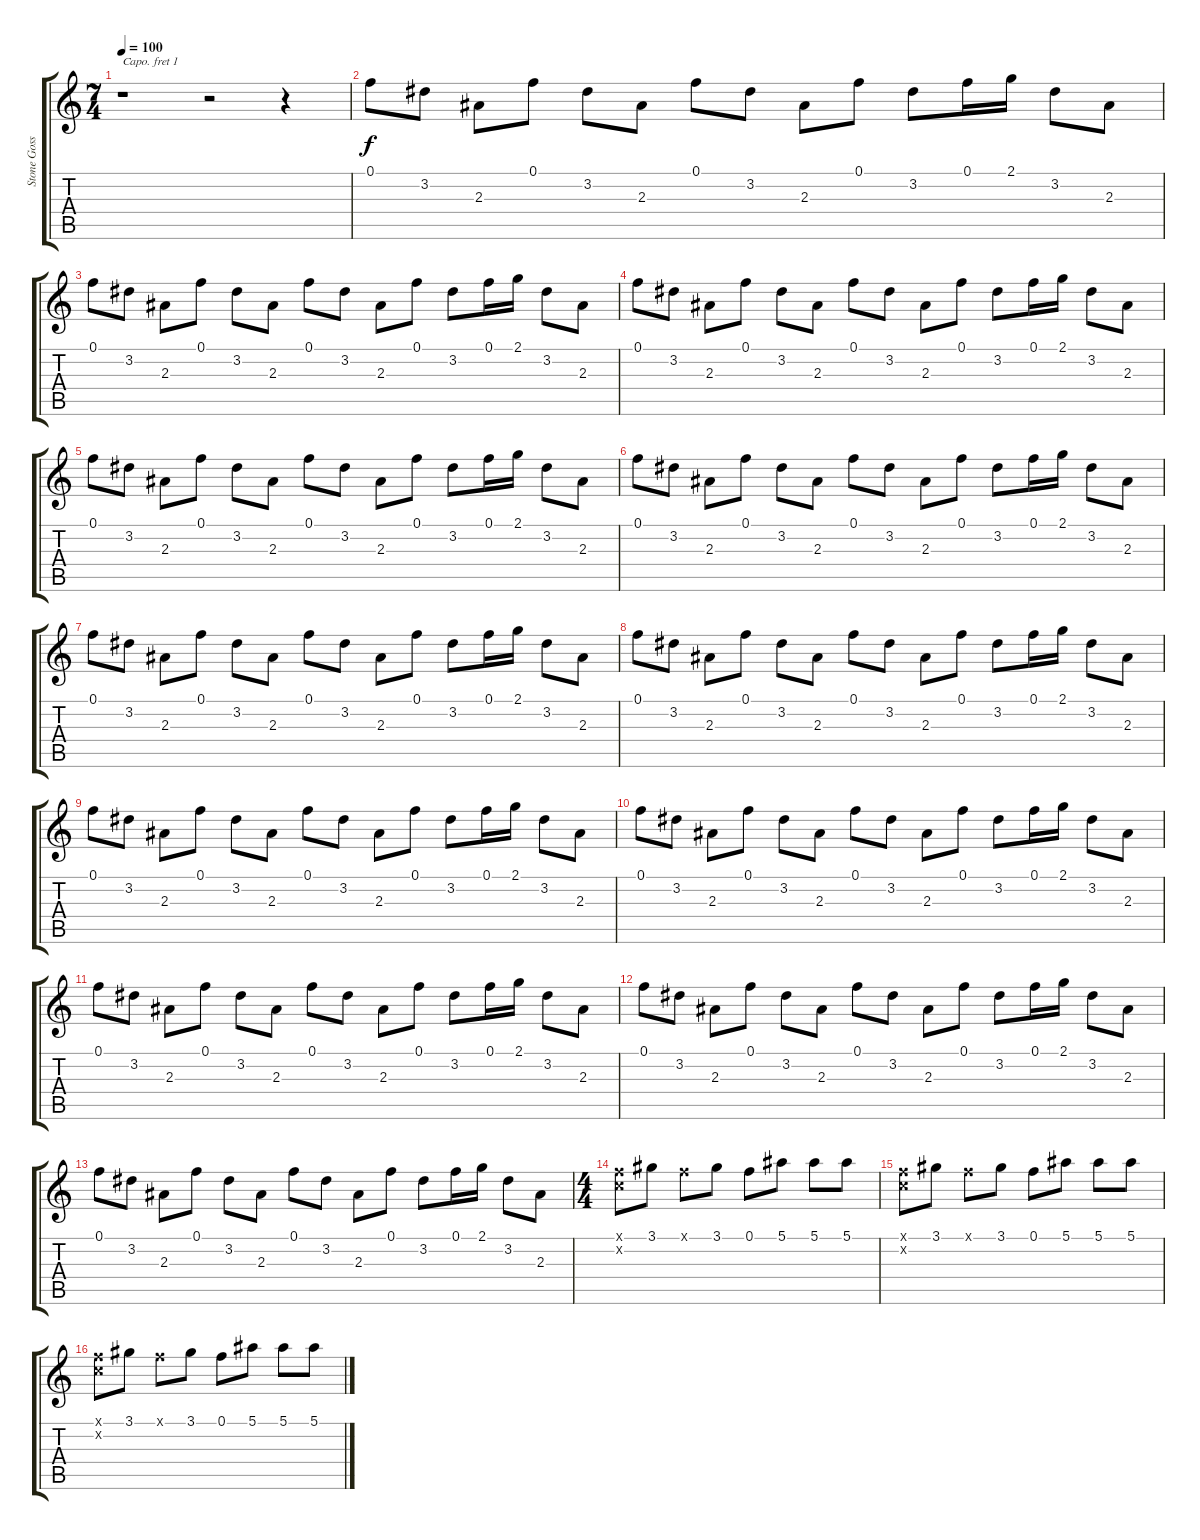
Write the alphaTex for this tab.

\track ("Stone Gossard (Acc. Gtr.)" "Stone Goss") {instrument acousticguitarnylon}
\staff {score tabs}
\capo 1
\tuning (E4 B3 G3 D3 A2 E2) {hide}
\ts (7 4)
\tempo 100
\clef g2
\ks c
r.1{dy f instrument acousticguitarnylon} r.2 r.4 |
0.1.8 3.2.8 2.3.8 0.1.8 3.2.8 2.3.8 0.1.8 3.2.8 2.3.8 0.1.8 3.2.8 0.1.16 2.1.16 3.2.8 2.3.8 |
0.1.8 3.2.8 2.3.8 0.1.8 3.2.8 2.3.8 0.1.8 3.2.8 2.3.8 0.1.8 3.2.8 0.1.16 2.1.16 3.2.8 2.3.8 |
0.1.8 3.2.8 2.3.8 0.1.8 3.2.8 2.3.8 0.1.8 3.2.8 2.3.8 0.1.8 3.2.8 0.1.16 2.1.16 3.2.8 2.3.8 |
0.1.8 3.2.8 2.3.8 0.1.8 3.2.8 2.3.8 0.1.8 3.2.8 2.3.8 0.1.8 3.2.8 0.1.16 2.1.16 3.2.8 2.3.8 |
0.1.8 3.2.8 2.3.8 0.1.8 3.2.8 2.3.8 0.1.8 3.2.8 2.3.8 0.1.8 3.2.8 0.1.16 2.1.16 3.2.8 2.3.8 |
0.1.8 3.2.8 2.3.8 0.1.8 3.2.8 2.3.8 0.1.8 3.2.8 2.3.8 0.1.8 3.2.8 0.1.16 2.1.16 3.2.8 2.3.8 |
0.1.8 3.2.8 2.3.8 0.1.8 3.2.8 2.3.8 0.1.8 3.2.8 2.3.8 0.1.8 3.2.8 0.1.16 2.1.16 3.2.8 2.3.8 |
0.1.8 3.2.8 2.3.8 0.1.8 3.2.8 2.3.8 0.1.8 3.2.8 2.3.8 0.1.8 3.2.8 0.1.16 2.1.16 3.2.8 2.3.8 |
0.1.8 3.2.8 2.3.8 0.1.8 3.2.8 2.3.8 0.1.8 3.2.8 2.3.8 0.1.8 3.2.8 0.1.16 2.1.16 3.2.8 2.3.8 |
0.1.8 3.2.8 2.3.8 0.1.8 3.2.8 2.3.8 0.1.8 3.2.8 2.3.8 0.1.8 3.2.8 0.1.16 2.1.16 3.2.8 2.3.8 |
0.1.8 3.2.8 2.3.8 0.1.8 3.2.8 2.3.8 0.1.8 3.2.8 2.3.8 0.1.8 3.2.8 0.1.16 2.1.16 3.2.8 2.3.8 |
0.1.8 3.2.8 2.3.8 0.1.8 3.2.8 2.3.8 0.1.8 3.2.8 2.3.8 0.1.8 3.2.8 0.1.16 2.1.16 3.2.8 2.3.8 |
\ts (4 4)
(0.1{x} 0.2{x}).8 3.1.8 0.1{x}.8 3.1.8 0.1.8 5.1.8 5.1.8 5.1.8 |
(0.1{x} 0.2{x}).8 3.1.8 0.1{x}.8 3.1.8 0.1.8 5.1.8 5.1.8 5.1.8 |
(0.1{x} 0.2{x}).8 3.1.8 0.1{x}.8 3.1.8 0.1.8 5.1.8 5.1.8 5.1.8
